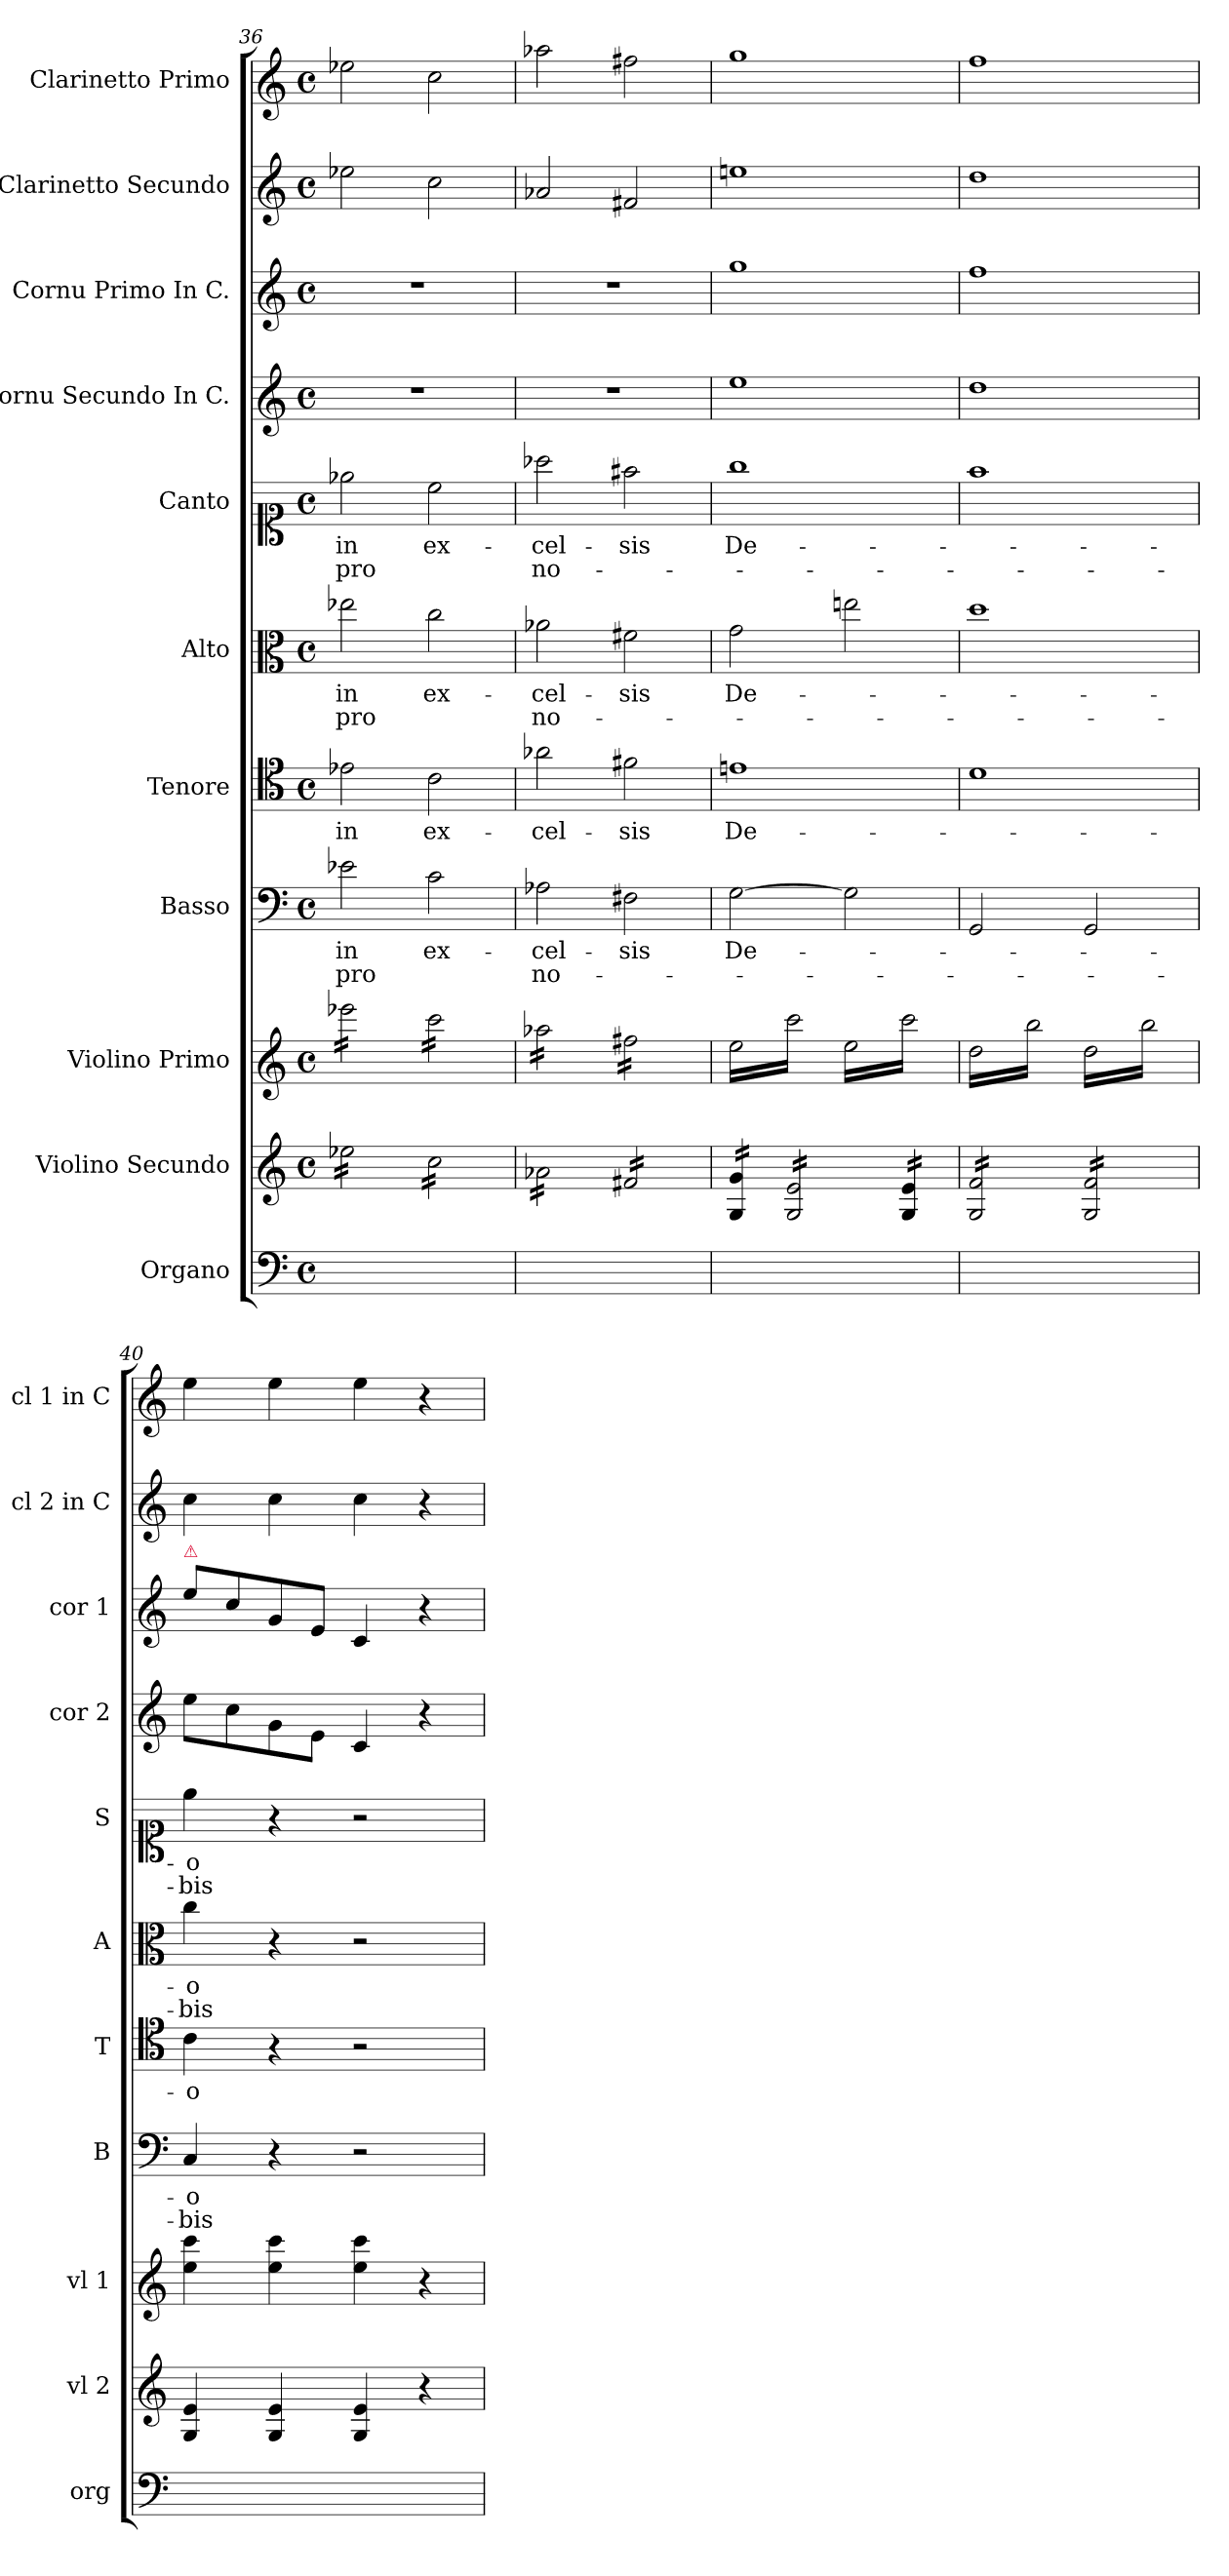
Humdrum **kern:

**kern	**kern	**kern	**kern	**text	**text	**kern	**text	**kern	**text	**text	**kern	**text	**text	**kern	**kern	**kern	**kern
*part11	*part10	*part9	*part8	*part8	*part8	*part7	*part7	*part6	*part6	*part6	*part5	*part5	*part5	*part4	*part3	*part2	*part1
*staff11	*staff10	*staff9	*staff8	*staff8	*staff8	*staff7	*staff7	*staff6	*staff6	*staff6	*staff5	*staff5	*staff5	*staff4	*staff3	*staff2	*staff1
*I"Organo	*I"Violino Secundo	*I"Violino Primo	*I"Basso	*	*	*I"Tenore	*	*I"Alto	*	*	*I"Canto	*	*	*I"Cornu Secundo In C.	*I"Cornu Primo In C.	*I"Clarinetto Secundo	*I"Clarinetto Primo
*I'org	*I'vl 2	*I'vl 1	*I'B	*	*	*I'T	*	*I'A	*	*	*I'S	*	*	*I'cor 2	*I'cor 1	*I'cl 2 in C	*I'cl 1 in C
*clefF4	*clefG2	*clefG2	*clefF4	*	*	*clefC4	*	*clefC3	*	*	*clefC1	*	*	*clefG2	*clefG2	*clefG2	*clefG2
*k[]	*k[]	*k[]	*k[]	*	*	*k[]	*	*k[]	*	*	*k[]	*	*	*k[]	*k[]	*k[]	*k[]
*C:	*C:	*C:	*C:	*	*	*C:	*	*C:	*	*	*C:	*	*	*C:	*C:	*C:	*C:
*M4/4	*M4/4	*M4/4	*M4/4	*	*	*M4/4	*	*M4/4	*	*	*M4/4	*	*	*M4/4	*M4/4	*M4/4	*M4/4
*met(c)	*met(c)	*met(c)	*met(c)	*	*	*met(c)	*	*met(c)	*	*	*met(c)	*	*	*met(c)	*met(c)	*met(c)	*met(c)
=36	=36	=36	=36	=36	=36	=36	=36	=36	=36	=36	=36	=36	=36	=36	=36	=36	=36
*	*tremolo	*	*	*	*	*	*	*	*	*	*	*	*	*	*	*	*
*	*	*tremolo	*	*	*	*	*	*	*	*	*	*	*	*	*	*	*
1ryy	16ee-X\LL	16eee-X\LL	2e-X\	in	pro	2e-X\	in	2ee-X\	in	pro	2ee-X\	in	pro	1r	1r	2ee-X\	2ee-X\
.	16ee-X\	16eee-X\	.	.	.	.	.	.	.	.	.	.	.	.	.	.	.
.	16ee-X\	16eee-X\	.	.	.	.	.	.	.	.	.	.	.	.	.	.	.
.	16ee-X\	16eee-X\	.	.	.	.	.	.	.	.	.	.	.	.	.	.	.
.	16ee-X\	16eee-X\	.	.	.	.	.	.	.	.	.	.	.	.	.	.	.
.	16ee-X\	16eee-X\	.	.	.	.	.	.	.	.	.	.	.	.	.	.	.
.	16ee-X\	16eee-X\	.	.	.	.	.	.	.	.	.	.	.	.	.	.	.
.	16ee-X\JJ	16eee-X\JJ	.	.	.	.	.	.	.	.	.	.	.	.	.	.	.
.	16cc\LL	16ccc\LL	2c\	ex-	.	2c\	ex-	2cc\	ex-	.	2cc\	ex-	.	.	.	2cc\	2cc\
.	16cc\	16ccc\	.	.	.	.	.	.	.	.	.	.	.	.	.	.	.
.	16cc\	16ccc\	.	.	.	.	.	.	.	.	.	.	.	.	.	.	.
.	16cc\	16ccc\	.	.	.	.	.	.	.	.	.	.	.	.	.	.	.
.	16cc\	16ccc\	.	.	.	.	.	.	.	.	.	.	.	.	.	.	.
.	16cc\	16ccc\	.	.	.	.	.	.	.	.	.	.	.	.	.	.	.
.	16cc\	16ccc\	.	.	.	.	.	.	.	.	.	.	.	.	.	.	.
.	16cc\JJ	16ccc\JJ	.	.	.	.	.	.	.	.	.	.	.	.	.	.	.
=37	=37	=37	=37	=37	=37	=37	=37	=37	=37	=37	=37	=37	=37	=37	=37	=37	=37
1ryy	16a-X\LL	16aa-X\LL	2A-X\	-cel-	no-	2a-X\	-cel-	2a-X\	-cel-	no-	2aa-X\	-cel-	no-	1r	1r	2a-X/	2aa-X\
.	16a-X\	16aa-X\	.	.	.	.	.	.	.	.	.	.	.	.	.	.	.
.	16a-X\	16aa-X\	.	.	.	.	.	.	.	.	.	.	.	.	.	.	.
.	16a-X\	16aa-X\	.	.	.	.	.	.	.	.	.	.	.	.	.	.	.
.	16a-X\	16aa-X\	.	.	.	.	.	.	.	.	.	.	.	.	.	.	.
.	16a-X\	16aa-X\	.	.	.	.	.	.	.	.	.	.	.	.	.	.	.
.	16a-X\	16aa-X\	.	.	.	.	.	.	.	.	.	.	.	.	.	.	.
.	16a-X\JJ	16aa-X\JJ	.	.	.	.	.	.	.	.	.	.	.	.	.	.	.
.	16f#X/LL	16ff#X\LL	2F#X\	-sis	.	2f#X\	-sis	2f#X\	-sis	.	2ff#X\	-sis	.	.	.	2f#X/	2ff#X\
.	16f#X/	16ff#X\	.	.	.	.	.	.	.	.	.	.	.	.	.	.	.
.	16f#X/	16ff#X\	.	.	.	.	.	.	.	.	.	.	.	.	.	.	.
.	16f#X/	16ff#X\	.	.	.	.	.	.	.	.	.	.	.	.	.	.	.
.	16f#X/	16ff#X\	.	.	.	.	.	.	.	.	.	.	.	.	.	.	.
.	16f#X/	16ff#X\	.	.	.	.	.	.	.	.	.	.	.	.	.	.	.
.	16f#X/	16ff#X\	.	.	.	.	.	.	.	.	.	.	.	.	.	.	.
.	16f#X/JJ	16ff#X\JJ	.	.	.	.	.	.	.	.	.	.	.	.	.	.	.
=38	=38	=38	=38	=38	=38	=38	=38	=38	=38	=38	=38	=38	=38	=38	=38	=38	=38
1ryy	16G/ 16g/LL	16ee\LL	[2G\	De-	.	1en	De-	2g\	De-	.	1gg	De-	.	1ee	1gg	1een	1gg
.	16G/ 16g/	16ccc\	.	.	.	.	.	.	.	.	.	.	.	.	.	.	.
.	16G/ 16g/	16ee\	.	.	.	.	.	.	.	.	.	.	.	.	.	.	.
.	16G/ 16g/JJ	16ccc\	.	.	.	.	.	.	.	.	.	.	.	.	.	.	.
.	16G/ 16e/LL	16ee\	.	.	.	.	.	.	.	.	.	.	.	.	.	.	.
.	16G/ 16e/	16ccc\	.	.	.	.	.	.	.	.	.	.	.	.	.	.	.
.	16G/ 16e/	16ee\	.	.	.	.	.	.	.	.	.	.	.	.	.	.	.
.	16G/ 16e/	16ccc\JJ	.	.	.	.	.	.	.	.	.	.	.	.	.	.	.
.	16G/ 16e/	16ee\LL	2G\]	.	.	.	.	2een\	.	.	.	.	.	.	.	.	.
.	16G/ 16e/	16ccc\	.	.	.	.	.	.	.	.	.	.	.	.	.	.	.
.	16G/ 16e/	16ee\	.	.	.	.	.	.	.	.	.	.	.	.	.	.	.
.	16G/ 16e/JJ	16ccc\	.	.	.	.	.	.	.	.	.	.	.	.	.	.	.
.	16G/ 16e/LL	16ee\	.	.	.	.	.	.	.	.	.	.	.	.	.	.	.
.	16G/ 16e/	16ccc\	.	.	.	.	.	.	.	.	.	.	.	.	.	.	.
.	16G/ 16e/	16ee\	.	.	.	.	.	.	.	.	.	.	.	.	.	.	.
.	16G/ 16e/JJ	16ccc\JJ	.	.	.	.	.	.	.	.	.	.	.	.	.	.	.
=39	=39	=39	=39	=39	=39	=39	=39	=39	=39	=39	=39	=39	=39	=39	=39	=39	=39
1ryy	16G/ 16f/LL	16dd\LL	2GG/	.	.	1d	.	1dd	.	.	1ff	.	.	1dd	1ff	1dd	1ff
.	16G/ 16f/	16bb\	.	.	.	.	.	.	.	.	.	.	.	.	.	.	.
.	16G/ 16f/	16dd\	.	.	.	.	.	.	.	.	.	.	.	.	.	.	.
.	16G/ 16f/	16bb\	.	.	.	.	.	.	.	.	.	.	.	.	.	.	.
.	16G/ 16f/	16dd\	.	.	.	.	.	.	.	.	.	.	.	.	.	.	.
.	16G/ 16f/	16bb\	.	.	.	.	.	.	.	.	.	.	.	.	.	.	.
.	16G/ 16f/	16dd\	.	.	.	.	.	.	.	.	.	.	.	.	.	.	.
.	16G/ 16f/JJ	16bb\JJ	.	.	.	.	.	.	.	.	.	.	.	.	.	.	.
.	16G/ 16f/LL	16dd\LL	2GG/	.	.	.	.	.	.	.	.	.	.	.	.	.	.
.	16G/ 16f/	16bb\	.	.	.	.	.	.	.	.	.	.	.	.	.	.	.
.	16G/ 16f/	16dd\	.	.	.	.	.	.	.	.	.	.	.	.	.	.	.
.	16G/ 16f/	16bb\	.	.	.	.	.	.	.	.	.	.	.	.	.	.	.
.	16G/ 16f/	16dd\	.	.	.	.	.	.	.	.	.	.	.	.	.	.	.
.	16G/ 16f/	16bb\	.	.	.	.	.	.	.	.	.	.	.	.	.	.	.
.	16G/ 16f/	16dd\	.	.	.	.	.	.	.	.	.	.	.	.	.	.	.
.	16G/ 16f/JJ	16bb\JJ	.	.	.	.	.	.	.	.	.	.	.	.	.	.	.
*	*	*Xtremolo	*	*	*	*	*	*	*	*	*	*	*	*	*	*	*
*	*Xtremolo	*	*	*	*	*	*	*	*	*	*	*	*	*	*	*	*
=40	=40	=40	=40	=40	=40	=40	=40	=40	=40	=40	=40	=40	=40	=40	=40	=40	=40
!	!	!	!	!	!	!	!	!	!	!	!	!	!	!	!LO:TX:a:color=crimson:t=⚠	!	!
1ryy	4G/ 4e/	4ee\ 4ccc\	4C/	-o	-bis	4c\	-o	4cc\	-o	-bis	4ee\	-o	-bis	8ee\L	8ee\L	4cc\	4ee\
.	.	.	.	.	.	.	.	.	.	.	.	.	.	.	.	.	.
.	.	.	.	.	.	.	.	.	.	.	.	.	.	8cc\	8cc\	.	.
.	.	.	.	.	.	.	.	.	.	.	.	.	.	.	.	.	.
.	4G/ 4e/	4ee\ 4ccc\	4r	.	.	4r	.	4r	.	.	4r	.	.	8g\	8g/	4cc\	4ee\
.	.	.	.	.	.	.	.	.	.	.	.	.	.	8e\J	8e/J	.	.
.	4G/ 4e/	4ee\ 4ccc\	2r	.	.	2r	.	2r	.	.	2r	.	.	4c/	4c/	4cc\	4ee\
.	4r	4r	.	.	.	.	.	.	.	.	.	.	.	4r	4r	4r	4r
=	=	=	=	=	=	=	=	=	=	=	=	=	=	=	=	=	=
*-	*-	*-	*-	*-	*-	*-	*-	*-	*-	*-	*-	*-	*-	*-	*-	*-	*-
